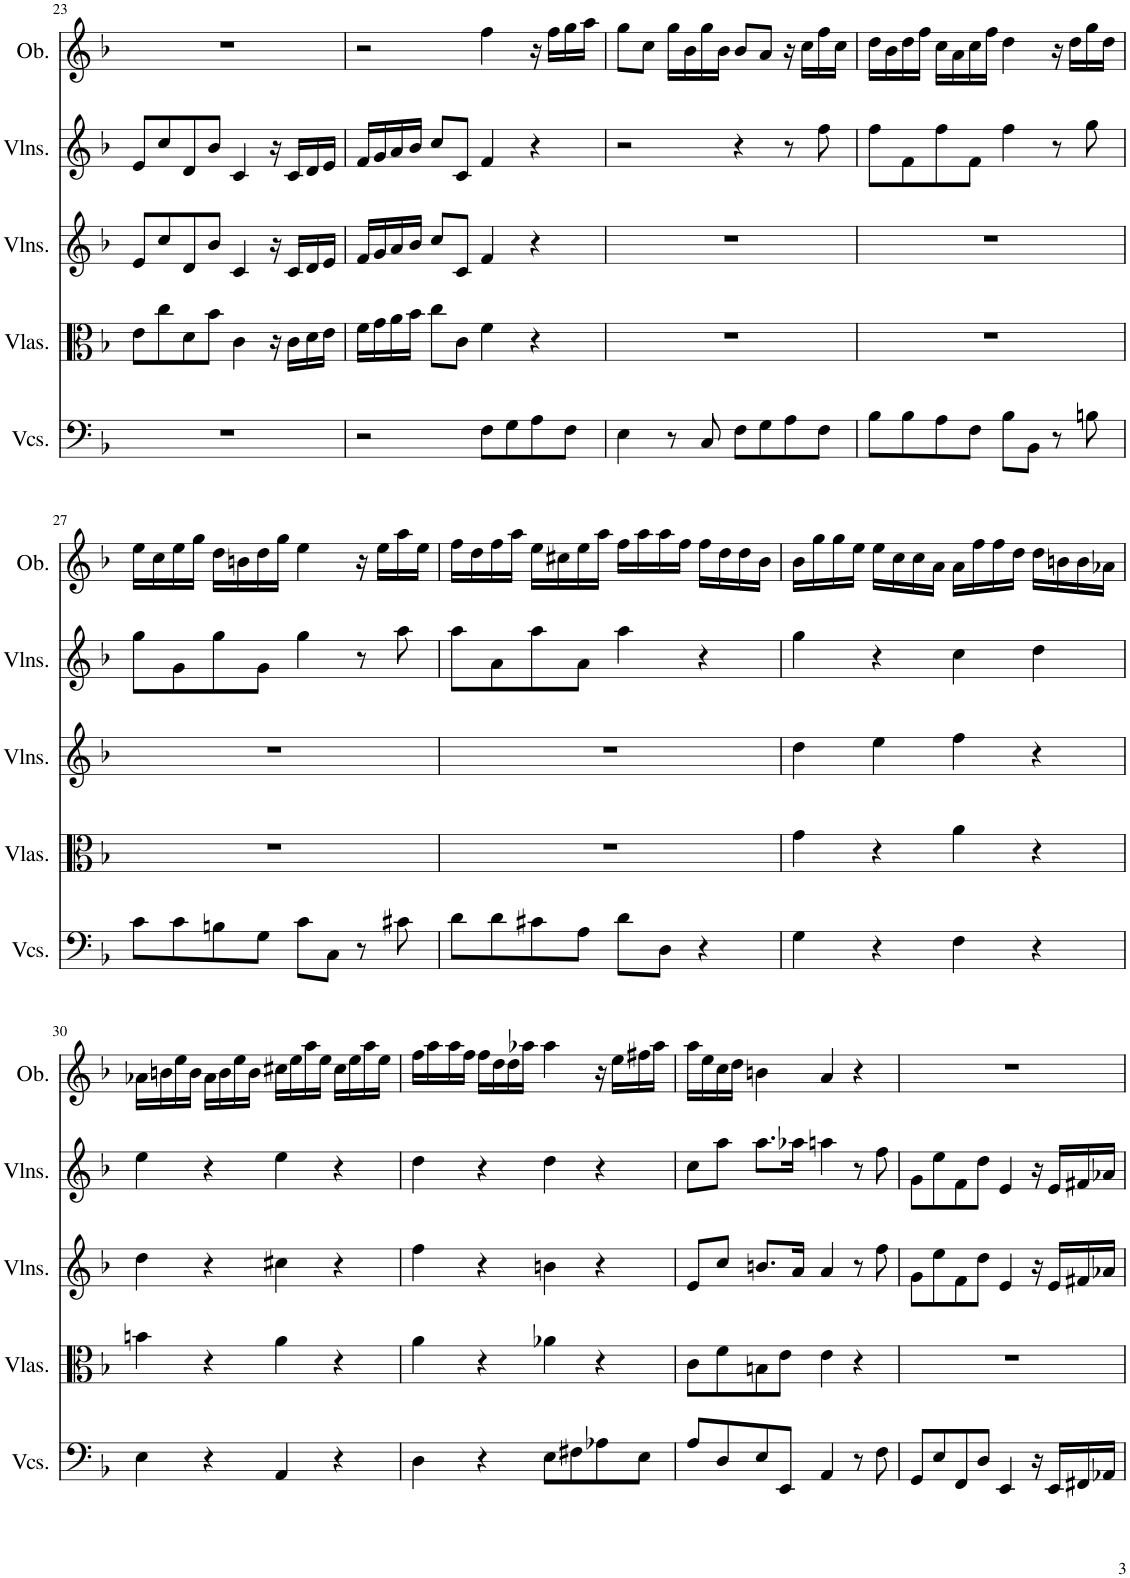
**kern	**kern	**kern	**kern	**kern
*part5	*part4	*part3	*part2	*part1
*staff5	*staff4	*staff3	*staff2	*staff1
*I"Violoncellos, Organo  e Violoncello	*I"Violas, Alto Viola	*I"Violins, Violino Secondo	*I"Violins, Violino Primo	*I"Oboe, Oboe
*I'Vcs.	*I'Vlas.	*I'Vlns.	*I'Vlns.	*I'Ob.
!!LO:PB:g=z
*clefF4	*clefC3	*clefG2	*clefG2	*clefG2
*k[b-]	*k[b-]	*k[b-]	*k[b-]	*k[b-]
*M4/4	*M4/4	*M4/4	*M4/4	*M4/4
=23	=23	=23	=23	=23
1r	8e\L	8e/L	8e/L	1r
.	8cc\	8cc/	8cc/	.
.	8d\	8d/	8d/	.
.	8b-\J	8b-/J	8b-/J	.
.	4c\	4c/	4c/	.
.	16r	16r	16r	.
.	16c\LL	16c/LL	16c/LL	.
.	16d\	16d/	16d/	.
.	16e\JJ	16e/JJ	16e/JJ	.
=24	=24	=24	=24	=24
2r	16f\LL	16f/LL	16f/LL	2r
.	16g\	16g/	16g/	.
.	16a\	16a/	16a/	.
.	16b-\JJ	16b-/JJ	16b-/JJ	.
.	8cc\L	8cc/L	8cc/L	.
.	8c\J	8c/J	8c/J	.
8F\L	4f\	4f/	4f/	4ff\
8G\	.	.	.	.
8A\	4r	4r	4r	16r
.	.	.	.	16ff\LL
8F\J	.	.	.	16gg\
.	.	.	.	16aa\JJ
=25	=25	=25	=25	=25
4E\	1r	1r	2r	8gg\L
.	.	.	.	8cc\J
8r	.	.	.	16gg\LL
.	.	.	.	16b-\
8C/	.	.	.	16gg\
.	.	.	.	16b-\JJ
8F\L	.	.	4r	8b-/L
8G\	.	.	.	8a/J
8A\	.	.	8r	16r
.	.	.	.	16cc\LL
8F\J	.	.	8ff\	16ff\
.	.	.	.	16cc\JJ
=26	=26	=26	=26	=26
8B-\L	1r	1r	8ff\L	16dd\LL
.	.	.	.	16b-\
8B-\	.	.	8f\	16dd\
.	.	.	.	16ff\JJ
8A\	.	.	8ff\	16cc\LL
.	.	.	.	16a\
8F\J	.	.	8f\J	16cc\
.	.	.	.	16ff\JJ
8B-\L	.	.	4ff\	4dd\
8BB-\J	.	.	.	.
8r	.	.	8r	16r
.	.	.	.	16dd\LL
8Bn\	.	.	8gg\	16gg\
.	.	.	.	16dd\JJ
!!LO:LB:g=z
=27	=27	=27	=27	=27
8c\L	1r	1r	8gg\L	16ee\LL
.	.	.	.	16cc\
8c\	.	.	8g\	16ee\
.	.	.	.	16gg\JJ
8Bn\	.	.	8gg\	16dd\LL
.	.	.	.	16bn\
8G\J	.	.	8g\J	16dd\
.	.	.	.	16gg\JJ
8c\L	.	.	4gg\	4ee\
8C\J	.	.	.	.
8r	.	.	8r	16r
.	.	.	.	16ee\LL
8c#X\	.	.	8aa\	16aa\
.	.	.	.	16ee\JJ
=28	=28	=28	=28	=28
8d\L	1r	1r	8aa\L	16ff\LL
.	.	.	.	16dd\
8d\	.	.	8a\	16ff\
.	.	.	.	16aa\JJ
8c#X\	.	.	8aa\	16ee\LL
.	.	.	.	16cc#X\
8A\J	.	.	8a\J	16ee\
.	.	.	.	16aa\JJ
8d\L	.	.	4aa\	16ff\LL
.	.	.	.	16aa\
8D\J	.	.	.	16aa\
.	.	.	.	16ff\JJ
4r	.	.	4r	16ff\LL
.	.	.	.	16dd\
.	.	.	.	16dd\
.	.	.	.	16b-\JJ
=29	=29	=29	=29	=29
4G\	4g\	4dd\	4gg\	16b-\LL
.	.	.	.	16gg\
.	.	.	.	16gg\
.	.	.	.	16ee\JJ
4r	4r	4ee\	4r	16ee\LL
.	.	.	.	16cc\
.	.	.	.	16cc\
.	.	.	.	16a\JJ
4F\	4a\	4ff\	4cc\	16a\LL
.	.	.	.	16ff\
.	.	.	.	16ff\
.	.	.	.	16dd\JJ
4r	4r	4r	4dd\	16dd\LL
.	.	.	.	16bn\
.	.	.	.	16b\
.	.	.	.	16a-X\JJ
!!LO:LB:g=z
=30	=30	=30	=30	=30
4E\	4bn\	4dd\	4ee\	16a-X\LL
.	.	.	.	16bn\
.	.	.	.	16ee\
.	.	.	.	16b\JJ
4r	4r	4r	4r	16a-\LL
.	.	.	.	16b\
.	.	.	.	16ee\
.	.	.	.	16b\JJ
4AA/	4a\	4cc#X\	4ee\	16cc#X\LL
.	.	.	.	16ee\
.	.	.	.	16aa\
.	.	.	.	16ee\JJ
4r	4r	4r	4r	16cc#\LL
.	.	.	.	16ee\
.	.	.	.	16aa\
.	.	.	.	16ee\JJ
=31	=31	=31	=31	=31
4D\	4a\	4ff\	4dd\	16ff\LL
.	.	.	.	16aa\
.	.	.	.	16aa\
.	.	.	.	16ff\JJ
4r	4r	4r	4r	16ff\LL
.	.	.	.	16dd\
.	.	.	.	16dd\
.	.	.	.	16aa-X\JJ
8E\L	4a-X\	4bn\	4dd\	4aa-\
8F#X\	.	.	.	.
8A-X\	4r	4r	4r	16r
.	.	.	.	16ee\LL
8E\J	.	.	.	16ff#X\
.	.	.	.	16aa-\JJ
=32	=32	=32	=32	=32
8A/L	8c\L	8e/L	8cc\L	16aa\LL
.	.	.	.	16ee\
8D/	8f\	8cc/J	8aa\J	16cc\
.	.	.	.	16dd\JJ
8E/	8Bn\	8.bn/L	8.aa\L	4bn\
8EE/J	8e\J	.	.	.
.	.	16a/Jk	16aa-X\Jk	.
4AA/	4e\	4a/	4aan\	4a/
8r	4r	8r	8r	4r
8F\	.	8ff\	8ff\	.
=33	=33	=33	=33	=33
8GG/L	1r	8g\L	8g\L	1r
8E/	.	8ee\	8ee\	.
8FF/	.	8f\	8f\	.
8D/J	.	8dd\J	8dd\J	.
4EE/	.	4e/	4e/	.
16r	.	16r	16r	.
16EE/LL	.	16e/LL	16e/LL	.
16FF#X/	.	16f#X/	16f#X/	.
16AA-X/JJ	.	16a-X/JJ	16a-X/JJ	.
=	=	=	=	=
*-	*-	*-	*-	*-
